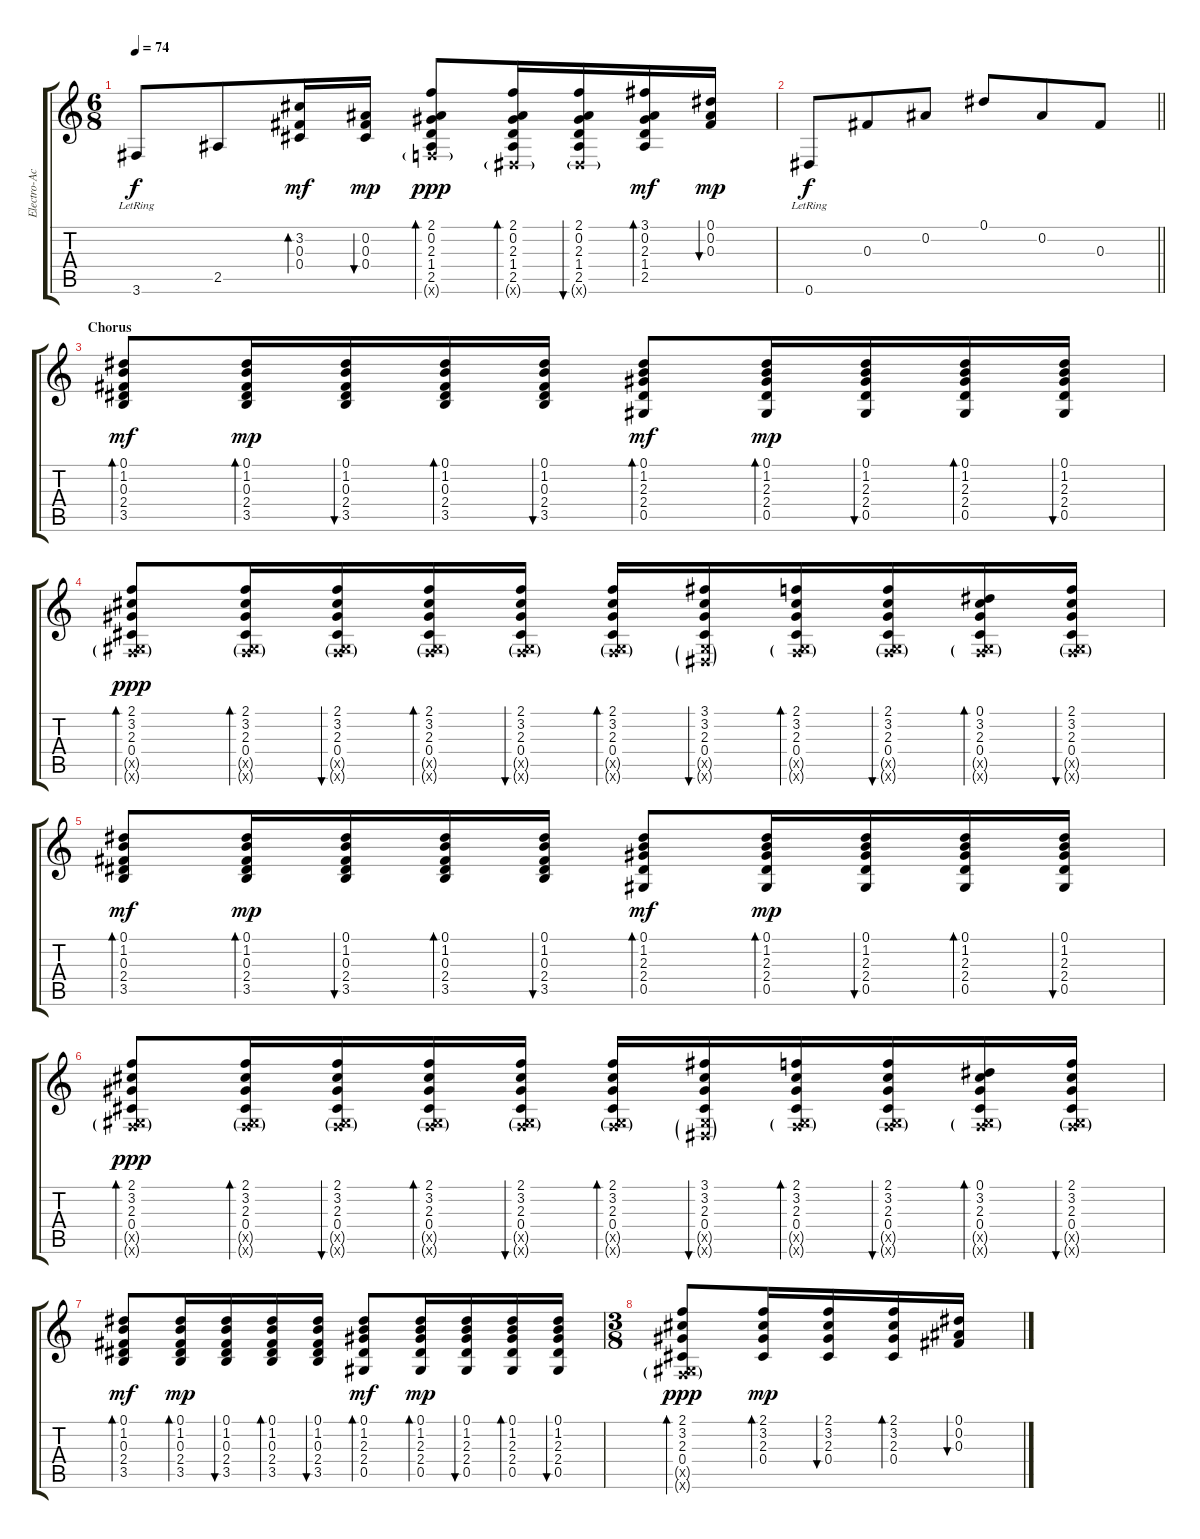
\track ("Electro-Acoustic Guitar (James Hetfield)" "Electro-Ac") {instrument acousticguitarsteel}
\staff {score tabs}
\tuning (Eb4 Bb3 Gb3 Db3 Ab2 Eb2) {hide}
\ts (6 8)
\tempo 74
\clef g2
\ks c
3.6{lr}.8{dy f} 2.5.8 (3.2 0.3 0.4).16{bd 30 dy mf} (0.2 0.3 0.4).16{bu 30 dy mp} (2.1 0.2 2.3 1.4 2.5 2.6{g x}).8{bd 30 dy ppp} (2.1 0.2 2.3 1.4 2.5 0.6{g x}).16{bd 30} (2.1 0.2 2.3 1.4 2.5 0.6{g x}).16{bu 30} (3.1 0.2 2.3 1.4 2.5).16{bd 30 dy mf} (0.1 0.2 0.3).16{bu 30 dy mp} |
\barLineRight lightlight
0.6{lr}.8{dy f} 0.3.8 0.2.8 0.1.8 0.2.8 0.3.8 |
\section ("" "Chorus")
(0.1 1.2 0.3 2.4 3.5).8{bd 30 dy mf} (0.1 1.2 0.3 2.4 3.5).16{bd 30 dy mp} (0.1 1.2 0.3 2.4 3.5).16{bu 30} (0.1 1.2 0.3 2.4 3.5).16{bd 30} (0.1 1.2 0.3 2.4 3.5).16{bu 30} (0.1 1.2 2.3 2.4 0.5).8{bd 30 dy mf} (0.1 1.2 2.3 2.4 0.5).16{bd 30 dy mp} (0.1 1.2 2.3 2.4 0.5).16{bu 30} (0.1 1.2 2.3 2.4 0.5).16{bd 30} (0.1 1.2 2.3 2.4 0.5).16{bu 30} |
(2.1 3.2 2.3 0.4 0.5{g x} 2.6{g x}).8{bd 30 dy ppp} (2.1 3.2 2.3 0.4 0.5{g x} 2.6{g x}).16{bd 30} (2.1 3.2 2.3 0.4 0.5{g x} 2.6{g x}).16{bu 30} (2.1 3.2 2.3 0.4 0.5{g x} 2.6{g x}).16{bd 30} (2.1 3.2 2.3 0.4 0.5{g x} 2.6{g x}).16{bu 30} (2.1 3.2 2.3 0.4 0.5{g x} 2.6{g x}).16{bd 30} (3.1 3.2 2.3 0.4 0.5{g x} 0.6{g x}).16{bu 30} (2.1 3.2 2.3 0.4 0.5{g x} 2.6{g x}).16{bd 30} (2.1 3.2 2.3 0.4 0.5{g x} 2.6{g x}).16{bu 30} (0.1 3.2 2.3 0.4 0.5{g x} 2.6{g x}).16{bd 30} (2.1 3.2 2.3 0.4 0.5{g x} 2.6{g x}).16{bu 30} |
(0.1 1.2 0.3 2.4 3.5).8{bd 30 dy mf} (0.1 1.2 0.3 2.4 3.5).16{bd 30 dy mp} (0.1 1.2 0.3 2.4 3.5).16{bu 30} (0.1 1.2 0.3 2.4 3.5).16{bd 30} (0.1 1.2 0.3 2.4 3.5).16{bu 30} (0.1 1.2 2.3 2.4 0.5).8{bd 30 dy mf} (0.1 1.2 2.3 2.4 0.5).16{bd 30 dy mp} (0.1 1.2 2.3 2.4 0.5).16{bu 30} (0.1 1.2 2.3 2.4 0.5).16{bd 30} (0.1 1.2 2.3 2.4 0.5).16{bu 30} |
(2.1 3.2 2.3 0.4 0.5{g x} 2.6{g x}).8{bd 30 dy ppp} (2.1 3.2 2.3 0.4 0.5{g x} 2.6{g x}).16{bd 30} (2.1 3.2 2.3 0.4 0.5{g x} 2.6{g x}).16{bu 30} (2.1 3.2 2.3 0.4 0.5{g x} 2.6{g x}).16{bd 30} (2.1 3.2 2.3 0.4 0.5{g x} 2.6{g x}).16{bu 30} (2.1 3.2 2.3 0.4 0.5{g x} 2.6{g x}).16{bd 30} (3.1 3.2 2.3 0.4 0.5{g x} 0.6{g x}).16{bu 30} (2.1 3.2 2.3 0.4 0.5{g x} 2.6{g x}).16{bd 30} (2.1 3.2 2.3 0.4 0.5{g x} 2.6{g x}).16{bu 30} (0.1 3.2 2.3 0.4 0.5{g x} 2.6{g x}).16{bd 30} (2.1 3.2 2.3 0.4 0.5{g x} 2.6{g x}).16{bu 30} |
(0.1 1.2 0.3 2.4 3.5).8{bd 30 dy mf} (0.1 1.2 0.3 2.4 3.5).16{bd 30 dy mp} (0.1 1.2 0.3 2.4 3.5).16{bu 30} (0.1 1.2 0.3 2.4 3.5).16{bd 30} (0.1 1.2 0.3 2.4 3.5).16{bu 30} (0.1 1.2 2.3 2.4 0.5).8{bd 30 dy mf} (0.1 1.2 2.3 2.4 0.5).16{bd 30 dy mp} (0.1 1.2 2.3 2.4 0.5).16{bu 30} (0.1 1.2 2.3 2.4 0.5).16{bd 30} (0.1 1.2 2.3 2.4 0.5).16{bu 30} |
\ts (3 8)
(2.1 3.2 2.3 0.4 0.5{g x} 2.6{g x}).8{bd 30 dy ppp} (2.1 3.2 2.3 0.4).16{bd 30 dy mp} (2.1 3.2 2.3 0.4).16{bu 30} (2.1 3.2 2.3 0.4).16{bd 30} (0.1 0.2 0.3).16{bu 30}
